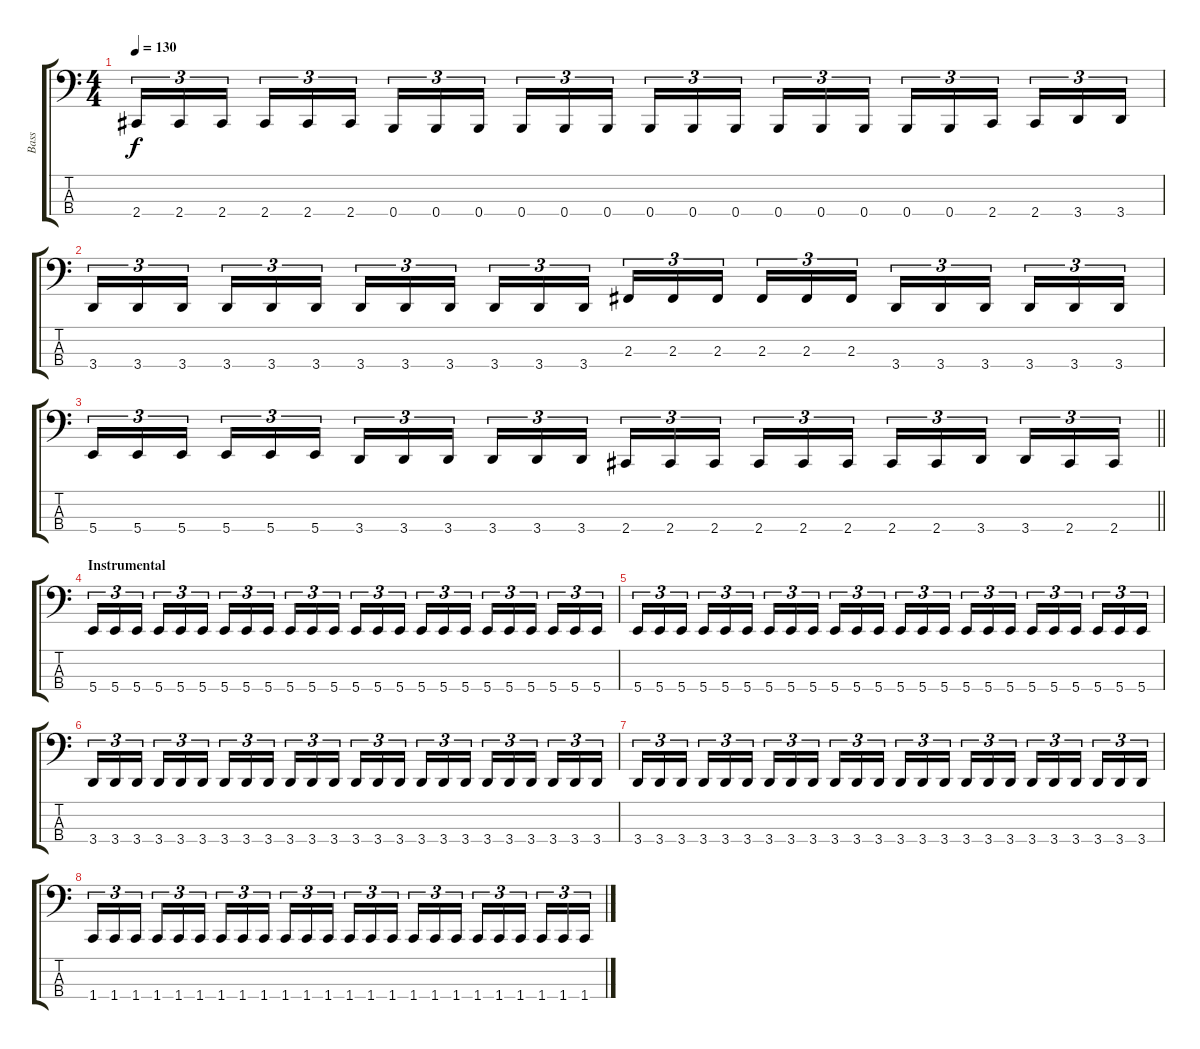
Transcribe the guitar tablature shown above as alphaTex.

\track ("Bass" "Bass") {instrument electricbasspick}
\staff {score tabs}
\tuning (D2 A1 E1 B0) {hide}
\ts (4 4)
\tempo 130
\clef f4
\ks c
2.4.16{tu (3 2) dy f} 2.4.16{tu (3 2)} 2.4.16{tu (3 2) beam splitsecondary} 2.4.16{tu (3 2)} 2.4.16{tu (3 2)} 2.4.16{tu (3 2)} 0.4.16{tu (3 2)} 0.4.16{tu (3 2)} 0.4.16{tu (3 2) beam splitsecondary} 0.4.16{tu (3 2)} 0.4.16{tu (3 2)} 0.4.16{tu (3 2)} 0.4.16{tu (3 2)} 0.4.16{tu (3 2)} 0.4.16{tu (3 2) beam splitsecondary} 0.4.16{tu (3 2)} 0.4.16{tu (3 2)} 0.4.16{tu (3 2)} 0.4.16{tu (3 2)} 0.4.16{tu (3 2)} 2.4.16{tu (3 2) beam splitsecondary} 2.4.16{tu (3 2)} 3.4.16{tu (3 2)} 3.4.16{tu (3 2)} |
3.4.16{tu (3 2)} 3.4.16{tu (3 2)} 3.4.16{tu (3 2) beam splitsecondary} 3.4.16{tu (3 2)} 3.4.16{tu (3 2)} 3.4.16{tu (3 2)} 3.4.16{tu (3 2)} 3.4.16{tu (3 2)} 3.4.16{tu (3 2) beam splitsecondary} 3.4.16{tu (3 2)} 3.4.16{tu (3 2)} 3.4.16{tu (3 2)} 2.3.16{tu (3 2)} 2.3.16{tu (3 2)} 2.3.16{tu (3 2) beam splitsecondary} 2.3.16{tu (3 2)} 2.3.16{tu (3 2)} 2.3.16{tu (3 2)} 3.4.16{tu (3 2)} 3.4.16{tu (3 2)} 3.4.16{tu (3 2) beam splitsecondary} 3.4.16{tu (3 2)} 3.4.16{tu (3 2)} 3.4.16{tu (3 2)} |
\barLineRight lightlight
5.4.16{tu (3 2)} 5.4.16{tu (3 2)} 5.4.16{tu (3 2) beam splitsecondary} 5.4.16{tu (3 2)} 5.4.16{tu (3 2)} 5.4.16{tu (3 2)} 3.4.16{tu (3 2)} 3.4.16{tu (3 2)} 3.4.16{tu (3 2) beam splitsecondary} 3.4.16{tu (3 2)} 3.4.16{tu (3 2)} 3.4.16{tu (3 2)} 2.4.16{tu (3 2)} 2.4.16{tu (3 2)} 2.4.16{tu (3 2) beam splitsecondary} 2.4.16{tu (3 2)} 2.4.16{tu (3 2)} 2.4.16{tu (3 2)} 2.4.16{tu (3 2)} 2.4.16{tu (3 2)} 3.4.16{tu (3 2) beam splitsecondary} 3.4.16{tu (3 2)} 2.4.16{tu (3 2)} 2.4.16{tu (3 2)} |
\section ("" "Instrumental")
5.4.16{tu (3 2)} 5.4.16{tu (3 2)} 5.4.16{tu (3 2) beam splitsecondary} 5.4.16{tu (3 2)} 5.4.16{tu (3 2)} 5.4.16{tu (3 2)} 5.4.16{tu (3 2)} 5.4.16{tu (3 2)} 5.4.16{tu (3 2) beam splitsecondary} 5.4.16{tu (3 2)} 5.4.16{tu (3 2)} 5.4.16{tu (3 2)} 5.4.16{tu (3 2)} 5.4.16{tu (3 2)} 5.4.16{tu (3 2) beam splitsecondary} 5.4.16{tu (3 2)} 5.4.16{tu (3 2)} 5.4.16{tu (3 2)} 5.4.16{tu (3 2)} 5.4.16{tu (3 2)} 5.4.16{tu (3 2) beam splitsecondary} 5.4.16{tu (3 2)} 5.4.16{tu (3 2)} 5.4.16{tu (3 2)} |
5.4.16{tu (3 2)} 5.4.16{tu (3 2)} 5.4.16{tu (3 2) beam splitsecondary} 5.4.16{tu (3 2)} 5.4.16{tu (3 2)} 5.4.16{tu (3 2)} 5.4.16{tu (3 2)} 5.4.16{tu (3 2)} 5.4.16{tu (3 2) beam splitsecondary} 5.4.16{tu (3 2)} 5.4.16{tu (3 2)} 5.4.16{tu (3 2)} 5.4.16{tu (3 2)} 5.4.16{tu (3 2)} 5.4.16{tu (3 2) beam splitsecondary} 5.4.16{tu (3 2)} 5.4.16{tu (3 2)} 5.4.16{tu (3 2)} 5.4.16{tu (3 2)} 5.4.16{tu (3 2)} 5.4.16{tu (3 2) beam splitsecondary} 5.4.16{tu (3 2)} 5.4.16{tu (3 2)} 5.4.16{tu (3 2)} |
3.4.16{tu (3 2)} 3.4.16{tu (3 2)} 3.4.16{tu (3 2) beam splitsecondary} 3.4.16{tu (3 2)} 3.4.16{tu (3 2)} 3.4.16{tu (3 2)} 3.4.16{tu (3 2)} 3.4.16{tu (3 2)} 3.4.16{tu (3 2) beam splitsecondary} 3.4.16{tu (3 2)} 3.4.16{tu (3 2)} 3.4.16{tu (3 2)} 3.4.16{tu (3 2)} 3.4.16{tu (3 2)} 3.4.16{tu (3 2) beam splitsecondary} 3.4.16{tu (3 2)} 3.4.16{tu (3 2)} 3.4.16{tu (3 2)} 3.4.16{tu (3 2)} 3.4.16{tu (3 2)} 3.4.16{tu (3 2) beam splitsecondary} 3.4.16{tu (3 2)} 3.4.16{tu (3 2)} 3.4.16{tu (3 2)} |
3.4.16{tu (3 2)} 3.4.16{tu (3 2)} 3.4.16{tu (3 2) beam splitsecondary} 3.4.16{tu (3 2)} 3.4.16{tu (3 2)} 3.4.16{tu (3 2)} 3.4.16{tu (3 2)} 3.4.16{tu (3 2)} 3.4.16{tu (3 2) beam splitsecondary} 3.4.16{tu (3 2)} 3.4.16{tu (3 2)} 3.4.16{tu (3 2)} 3.4.16{tu (3 2)} 3.4.16{tu (3 2)} 3.4.16{tu (3 2) beam splitsecondary} 3.4.16{tu (3 2)} 3.4.16{tu (3 2)} 3.4.16{tu (3 2)} 3.4.16{tu (3 2)} 3.4.16{tu (3 2)} 3.4.16{tu (3 2) beam splitsecondary} 3.4.16{tu (3 2)} 3.4.16{tu (3 2)} 3.4.16{tu (3 2)} |
1.4.16{tu (3 2)} 1.4.16{tu (3 2)} 1.4.16{tu (3 2) beam splitsecondary} 1.4.16{tu (3 2)} 1.4.16{tu (3 2)} 1.4.16{tu (3 2)} 1.4.16{tu (3 2)} 1.4.16{tu (3 2)} 1.4.16{tu (3 2) beam splitsecondary} 1.4.16{tu (3 2)} 1.4.16{tu (3 2)} 1.4.16{tu (3 2)} 1.4.16{tu (3 2)} 1.4.16{tu (3 2)} 1.4.16{tu (3 2) beam splitsecondary} 1.4.16{tu (3 2)} 1.4.16{tu (3 2)} 1.4.16{tu (3 2)} 1.4.16{tu (3 2)} 1.4.16{tu (3 2)} 1.4.16{tu (3 2) beam splitsecondary} 1.4.16{tu (3 2)} 1.4.16{tu (3 2)} 1.4.16{tu (3 2)}
